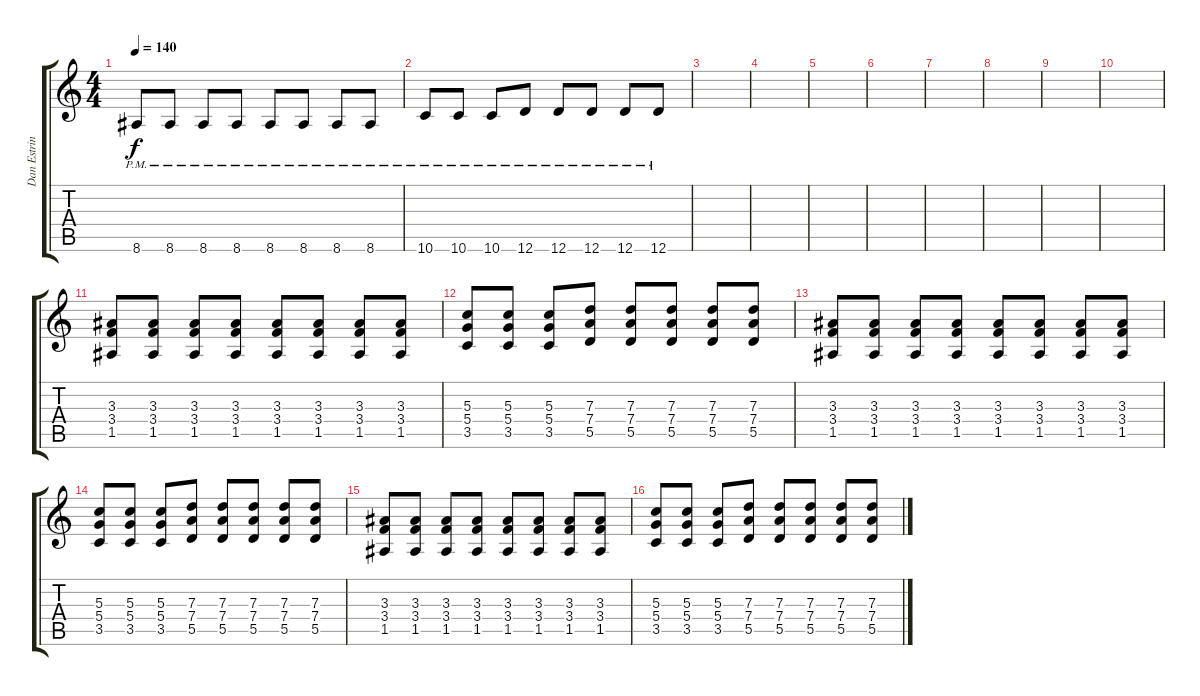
\track ("Dan Estrin" "Dan Estrin") {instrument distortionguitar}
\staff {score tabs}
\tuning (E4 B3 G3 D3 A2 D2) {hide}
\ts (4 4)
\tempo 140
\clef g2
\ks c
8.6{pm}.8{dy f} 8.6{pm}.8 8.6{pm}.8 8.6{pm}.8 8.6{pm}.8 8.6{pm}.8 8.6{pm}.8 8.6{pm}.8 |
10.6{pm}.8 10.6{pm}.8 10.6{pm}.8 12.6{pm}.8 12.6{pm}.8 12.6{pm}.8 12.6{pm}.8 12.6{pm}.8 |
|
|
|
|
|
|
|
|
(3.3 3.4 1.5).8 (3.3 3.4 1.5).8 (3.3 3.4 1.5).8 (3.3 3.4 1.5).8 (3.3 3.4 1.5).8 (3.3 3.4 1.5).8 (3.3 3.4 1.5).8 (3.3 3.4 1.5).8 |
(5.3 5.4 3.5).8 (5.3 5.4 3.5).8 (5.3 5.4 3.5).8 (7.3 7.4 5.5).8 (7.3 7.4 5.5).8 (7.3 7.4 5.5).8 (7.3 7.4 5.5).8 (7.3 7.4 5.5).8 |
(3.3 3.4 1.5).8 (3.3 3.4 1.5).8 (3.3 3.4 1.5).8 (3.3 3.4 1.5).8 (3.3 3.4 1.5).8 (3.3 3.4 1.5).8 (3.3 3.4 1.5).8 (3.3 3.4 1.5).8 |
(5.3 5.4 3.5).8 (5.3 5.4 3.5).8 (5.3 5.4 3.5).8 (7.3 7.4 5.5).8 (7.3 7.4 5.5).8 (7.3 7.4 5.5).8 (7.3 7.4 5.5).8 (7.3 7.4 5.5).8 |
(3.3 3.4 1.5).8 (3.3 3.4 1.5).8 (3.3 3.4 1.5).8 (3.3 3.4 1.5).8 (3.3 3.4 1.5).8 (3.3 3.4 1.5).8 (3.3 3.4 1.5).8 (3.3 3.4 1.5).8 |
(5.3 5.4 3.5).8 (5.3 5.4 3.5).8 (5.3 5.4 3.5).8 (7.3 7.4 5.5).8 (7.3 7.4 5.5).8 (7.3 7.4 5.5).8 (7.3 7.4 5.5).8 (7.3 7.4 5.5).8
